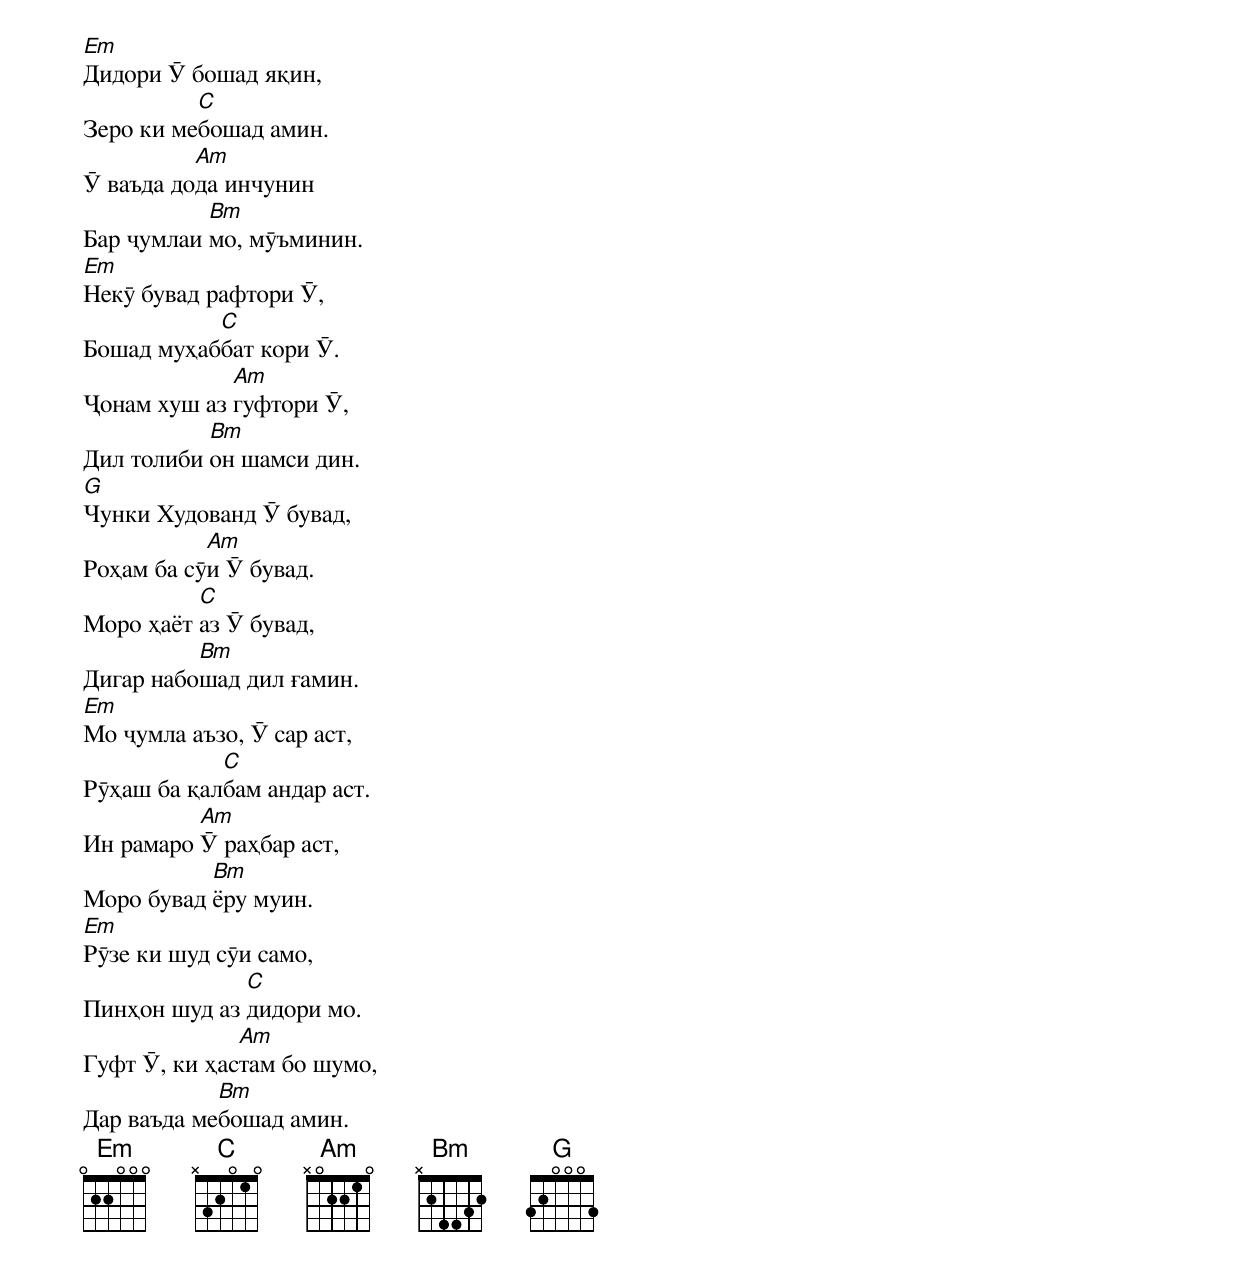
[Em]Дидори Ӯ бошад яқин,
Зеро ки ме[C]бошад амин.
Ӯ ваъда до[Am]да инчунин
Бар ҷумлаи [Bm]мо, мӯъминин.
[Em]Некӯ бувад рафтори Ӯ,
Бошад муҳаб[C]бат кори Ӯ.
Ҷонам хуш аз [Am]гуфтори Ӯ,
Дил толиби [Bm]он шамси дин.
[G]Чунки Худованд Ӯ бувад,
Роҳам ба сӯ[Am]и Ӯ бувад.
Моро ҳаёт [C]аз Ӯ бувад,
Дигар набо[Bm]шад дил ғамин.
[Em]Мо ҷумла аъзо, Ӯ сар аст,
Рӯҳаш ба қал[C]бам андар аст.
Ин рамаро [Am]Ӯ раҳбар аст,
Моро бувад [Bm]ёру муин.
[Em]Рӯзе ки шуд сӯи само,
Пинҳон шуд аз [C]дидори мо.
Гуфт Ӯ, ки ҳас[Am]там бо шумо,
Дар ваъда ме[Bm]бошад амин.
